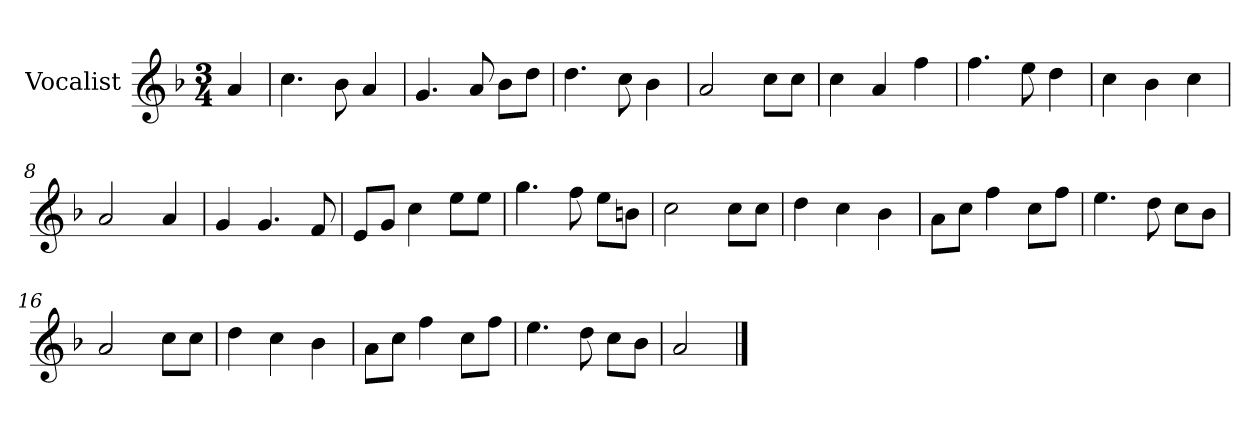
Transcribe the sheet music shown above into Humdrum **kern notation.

**kern
*part1
*staff1
*I"Vocalist
*k[b-]
*F:
*M3/4
=
4a
=1
4.cc
8b-
4a
=2
4.g
8a
8b-L
8ddJ
=3
4.dd
8cc
4b-
=4
2a
8ccL
8ccJ
=5
4cc
4a
4ff
=6
4.ff
8ee
4dd
=7
4cc
4b-
4cc
=8
2a
4a
=9
4g
4.g
8f
=10
8eL
8gJ
4cc
8eeL
8eeJ
=11
4.gg
8ff
8eeL
8bnJ
=12
2cc
8ccL
8ccJ
=13
4dd
4cc
4b-
=14
8aL
8ccJ
4ff
8ccL
8ffJ
=15
4.ee
8dd
8ccL
8b-J
=16
2a
8ccL
8ccJ
=17
4dd
4cc
4b-
=18
8aL
8ccJ
4ff
8ccL
8ffJ
=19
4.ee
8dd
8ccL
8b-J
=20
2a
==
*-
